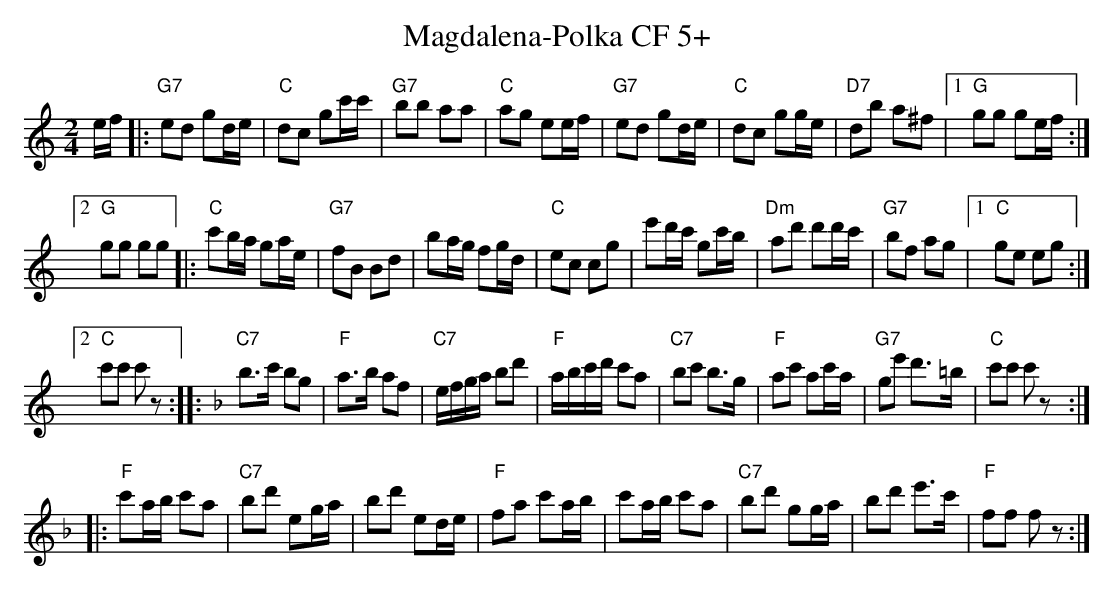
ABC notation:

X:1
T:Magdalena-Polka CF 5+
M:2/4
L:1/16
K:Cmaj
ef |: "G7"e2d2 g2de | "C"d2c2 g2c'c' | "G7"b2b2 a2a2 | "C"a2g2 e2ef | "G7"e2d2 g2de | "C"d2c2 g2ge | "D7"d2b2 a2^f2 |1 "G"g2g2 g2ef :|2
"G"g2g2 g2g2 |:"C"c'2ba g2ae | "G7"f2B2 B2d2 | b2ag f2gd | "C"e2c2 c2g2 | e'2d'c' g2c'b | "Dm"a2d'2 d'2d'c' | "G7"b2f2 a2g2 |1 "C"g2e2 e2g2 :|2
"C"c'2c'2 c'2 z2 :: [K:Fmaj] "C7"b3c' b2g2 | "F"a3b a2f2 | "C7"efga b2d'2 | "F"abc'd' c'2a2 | "C7"b2c'2 b3g | "F"a2c'2 a2c'a | "G7"g2e'2 d'3=b | "C"c'2c'2 c'2 z2 ::
"F"c'2ab c'2a2 | "C7"b2d'2 e2ga | b2d'2 e2de | "F"f2a2 c'2ab | c'2ab c'2a2 | "C7"b2d'2 g2ga | b2d'2 e'3c' | "F"f2f2 f2 z2 :|
